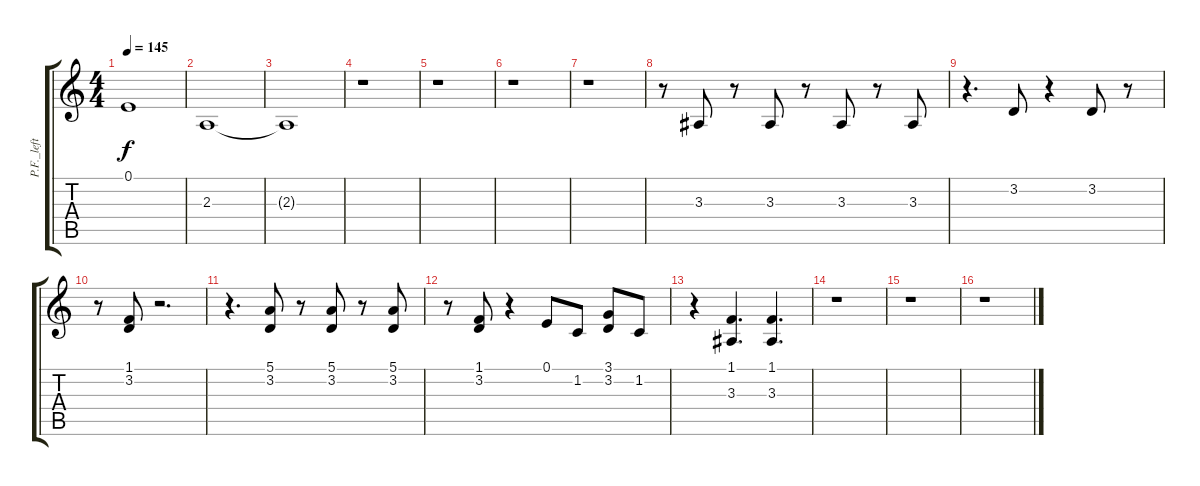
\track ("P.F._left" "P.F._left") {instrument acousticgrandpiano}
\staff {score tabs}
\tuning (E4 B3 G3 D3 A2 E2) {hide}
\ts (4 4)
\tempo 145
\clef g2
\ks c
0.1{t}.1{dy f} |
2.3.1 |
2.3{t}.1 |
r.1 |
r.1 |
r.1 |
r.1 |
r.8 3.3.8 r.8 3.3.8 r.8 3.3.8 r.8 3.3.8 |
r.4{d} 3.2.8 r.4 3.2.8 r.8 |
r.8 (1.1 3.2).8 r.2{d} |
r.4{d} (5.1 3.2).8 r.8 (5.1 3.2).8 r.8 (5.1 3.2).8 |
r.8 (1.1 3.2).8 r.4 0.1.8 1.2.8 (3.1 3.2).8 1.2.8 |
r.4 (1.1 3.3).4{d} (1.1 3.3).4{d} |
r.1 |
r.1 |
r.1
